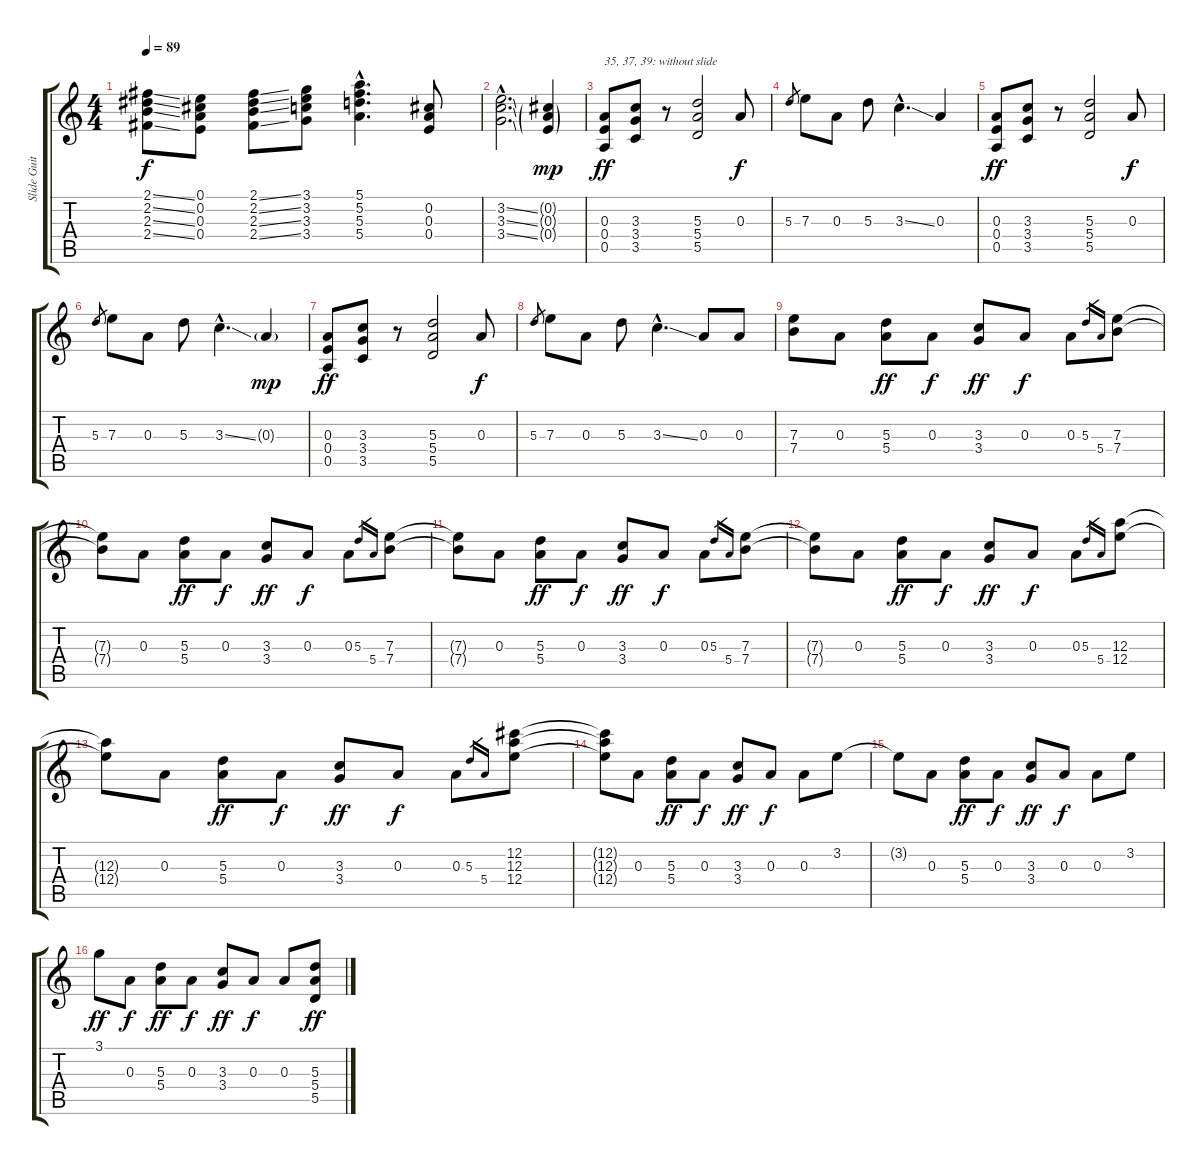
\track ("Slide Guitar" "Slide Guit") {instrument distortionguitar}
\staff {score tabs}
\tuning (E4 Db4 A3 E3 A2 E2) {hide}
\ts (4 4)
\tempo 89
\clef g2
\ks c
(2.1{ss} 2.2{ss} 2.3{ss} 2.4{ss}).8{dy f} (0.1 0.2 0.3 0.4).8 (2.1{ss} 2.2{ss} 2.3{ss} 2.4{ss}).8 (3.1 3.2 3.3 3.4).8 (5.1{hac} 5.2{hac} 5.3{hac} 5.4{hac}).4{d} (0.2 0.3 0.4).8 |
(3.2{ss hac} 3.3{ss hac} 3.4{ss hac}).2{d} (0.2{g} 0.3{g} 0.4{g}).4{dy mp} |
(0.3 0.4 0.5).8{txt "35, 37, 39: without slide" dy ff} (3.3 3.4 3.5).8 r.8 (5.3 5.4 5.5).2 0.3.8{dy f} |
5.3.8{gr} 7.3.8 0.3.8 5.3.8 3.3{ss hac}.4{d} 0.3.4 |
(0.3 0.4 0.5).8{dy ff} (3.3 3.4 3.5).8 r.8 (5.3 5.4 5.5).2 0.3.8{dy f} |
5.3.8{gr} 7.3.8 0.3.8 5.3.8 3.3{ss hac}.4{d} 0.3{g}.4{dy mp} |
(0.3 0.4 0.5).8{dy ff} (3.3 3.4 3.5).8 r.8 (5.3 5.4 5.5).2 0.3.8{dy f} |
5.3.8{gr} 7.3.8 0.3.8 5.3.8 3.3{ss hac}.4{d} 0.3.8 0.3.8 |
(7.3 7.4).8 0.3.8 (5.3 5.4).8{dy ff} 0.3.8{dy f} (3.3 3.4).8{dy ff} 0.3.8{dy f} 0.3.8 5.3.16{gr} 5.4.16{gr} (7.3 7.4).8 |
(7.3{t} 7.4{t}).8 0.3.8 (5.3 5.4).8{dy ff} 0.3.8{dy f} (3.3 3.4).8{dy ff} 0.3.8{dy f} 0.3.8 5.3.16{gr} 5.4.16{gr} (7.3 7.4).8 |
(7.3{t} 7.4{t}).8 0.3.8 (5.3 5.4).8{dy ff} 0.3.8{dy f} (3.3 3.4).8{dy ff} 0.3.8{dy f} 0.3.8 5.3.16{gr} 5.4.16{gr} (7.3 7.4).8 |
(7.3{t} 7.4{t}).8 0.3.8 (5.3 5.4).8{dy ff} 0.3.8{dy f} (3.3 3.4).8{dy ff} 0.3.8{dy f} 0.3.8 5.3.16{gr} 5.4.16{gr} (12.3 12.4).8 |
(12.3{t} 12.4{t}).8 0.3.8 (5.3 5.4).8{dy ff} 0.3.8{dy f} (3.3 3.4).8{dy ff} 0.3.8{dy f} 0.3.8 5.3.16{gr} 5.4.16{gr} (12.2 12.3 12.4).8 |
(12.2{t} 12.3{t} 12.4{t}).8 0.3.8 (5.3 5.4).8{dy ff} 0.3.8{dy f} (3.3 3.4).8{dy ff} 0.3.8{dy f} 0.3.8 3.2.8 |
3.2{t}.8 0.3.8 (5.3 5.4).8{dy ff} 0.3.8{dy f} (3.3 3.4).8{dy ff} 0.3.8{dy f} 0.3.8 3.2.8 |
3.1.8{dy ff} 0.3.8{dy f} (5.3 5.4).8{dy ff} 0.3.8{dy f} (3.3 3.4).8{dy ff} 0.3.8{dy f} 0.3.8 (5.3 5.4 5.5).8{dy ff}
